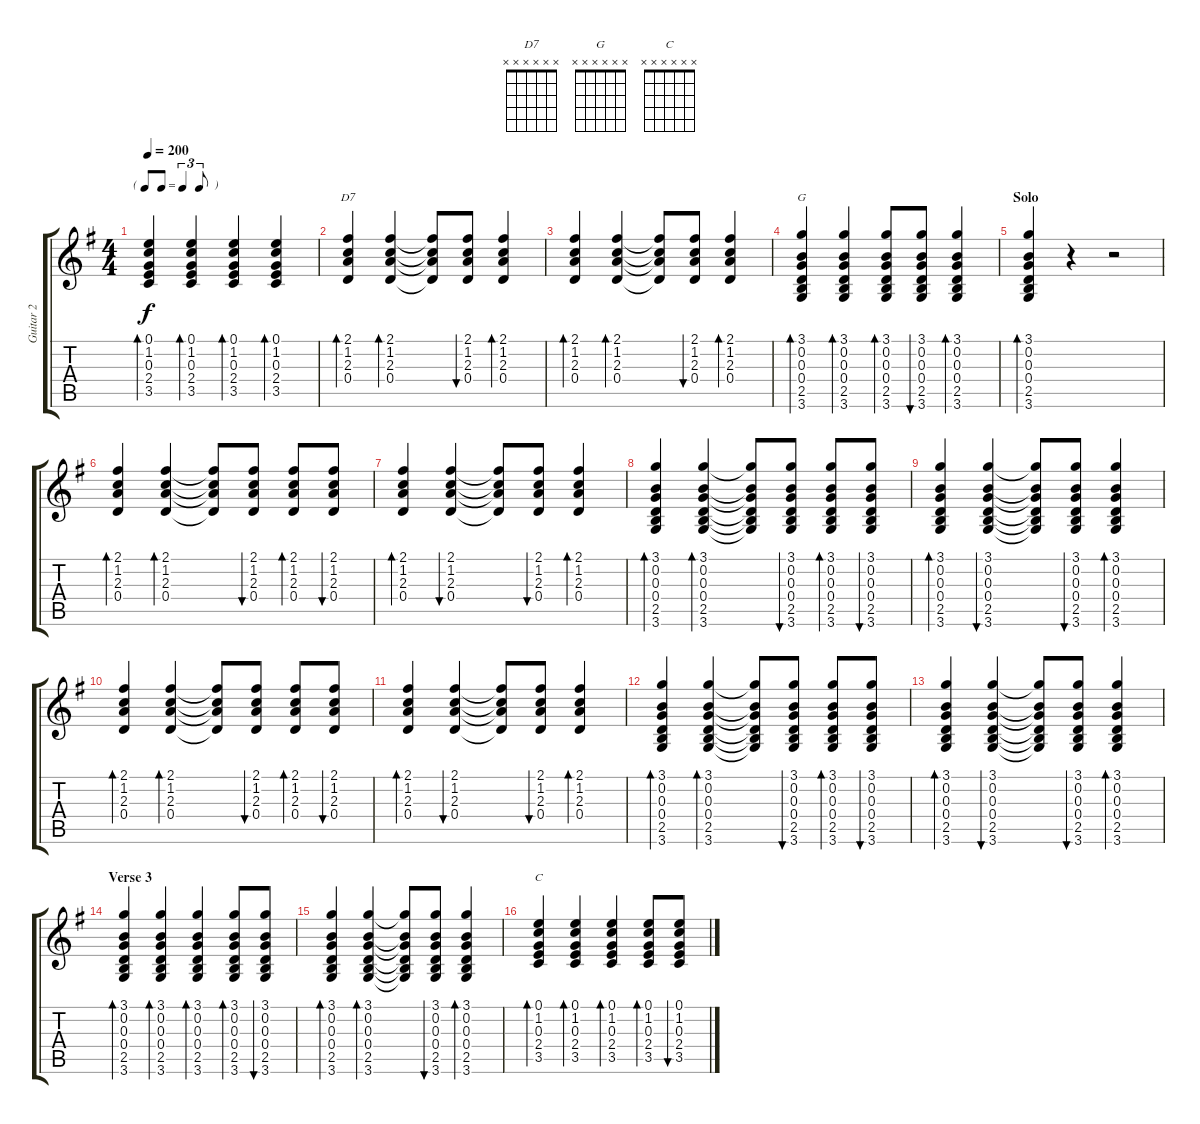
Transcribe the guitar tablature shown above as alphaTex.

\track ("Guitar 2" "Guitar 2") {instrument acousticguitarnylon}
\staff {score tabs}
\tuning (E4 B3 G3 D3 A2 E2) {hide}
\chord ("D7" x x x x x x)
\chord ("G" x x x x x x)
\chord ("C" x x x x x x)
\ts (4 4)
\tf triplet8th
\tempo 200
\clef g2
\ks g
(0.1 1.2 0.3 2.4 3.5).4{bd 60 dy f} (0.1 1.2 0.3 2.4 3.5).4{bd 60} (0.1 1.2 0.3 2.4 3.5).4{bd 60} (0.1 1.2 0.3 2.4 3.5).4{bd 60} |
(2.1 1.2 2.3 0.4).4{bd 60 ch "D7"} (2.1 1.2 2.3 0.4).4{bd 60} (2.1{t} 1.2{t} 2.3{t} 0.4{t}).8 (2.1 1.2 2.3 0.4).8{bu 60} (2.1 1.2 2.3 0.4).4{bd 60} |
(2.1 1.2 2.3 0.4).4{bd 60} (2.1 1.2 2.3 0.4).4{bd 60} (2.1{t} 1.2{t} 2.3{t} 0.4{t}).8 (2.1 1.2 2.3 0.4).8{bu 60} (2.1 1.2 2.3 0.4).4{bd 60} |
(3.1 0.2 0.3 0.4 2.5 3.6).4{bd 60 ch "G"} (3.1 0.2 0.3 0.4 2.5 3.6).4{bd 60} (3.1 0.2 0.3 0.4 2.5 3.6).8{bd 60} (3.1 0.2 0.3 0.4 2.5 3.6).8{bu 60} (3.1 0.2 0.3 0.4 2.5 3.6).4{bd 60} |
\section ("" "Solo")
(3.1 0.2 0.3 0.4 2.5 3.6).4{bd 60} r.4 r.2 |
(2.1 1.2 2.3 0.4).4{bd 60} (2.1 1.2 2.3 0.4).4{bd 60} (2.1{t} 1.2{t} 2.3{t} 0.4{t}).8 (2.1 1.2 2.3 0.4).8{bu 60} (2.1 1.2 2.3 0.4).8{bd 60} (2.1 1.2 2.3 0.4).8{bu 60} |
(2.1 1.2 2.3 0.4).4{bd 60} (2.1 1.2 2.3 0.4).4{bu 60} (2.1{t} 1.2{t} 2.3{t} 0.4{t}).8 (2.1 1.2 2.3 0.4).8{bu 60} (2.1 1.2 2.3 0.4).4{bd 60} |
(3.1 0.2 0.3 0.4 2.5 3.6).4{bd 60} (3.1 0.2 0.3 0.4 2.5 3.6).4{bd 60} (3.1{t} 0.2{t} 0.3{t} 0.4{t} 2.5{t} 3.6{t}).8 (3.1 0.2 0.3 0.4 2.5 3.6).8{bu 60} (3.1 0.2 0.3 0.4 2.5 3.6).8{bd 60} (3.1 0.2 0.3 0.4 2.5 3.6).8{bu 60} |
(3.1 0.2 0.3 0.4 2.5 3.6).4{bd 60} (3.1 0.2 0.3 0.4 2.5 3.6).4{bu 60} (3.1{t} 0.2{t} 0.3{t} 0.4{t} 2.5{t} 3.6{t}).8 (3.1 0.2 0.3 0.4 2.5 3.6).8{bu 60} (3.1 0.2 0.3 0.4 2.5 3.6).4{bd 60} |
(2.1 1.2 2.3 0.4).4{bd 60} (2.1 1.2 2.3 0.4).4{bd 60} (2.1{t} 1.2{t} 2.3{t} 0.4{t}).8 (2.1 1.2 2.3 0.4).8{bu 60} (2.1 1.2 2.3 0.4).8{bd 60} (2.1 1.2 2.3 0.4).8{bu 60} |
(2.1 1.2 2.3 0.4).4{bd 60} (2.1 1.2 2.3 0.4).4{bu 60} (2.1{t} 1.2{t} 2.3{t} 0.4{t}).8 (2.1 1.2 2.3 0.4).8{bu 60} (2.1 1.2 2.3 0.4).4{bd 60} |
(3.1 0.2 0.3 0.4 2.5 3.6).4{bd 60} (3.1 0.2 0.3 0.4 2.5 3.6).4{bd 60} (3.1{t} 0.2{t} 0.3{t} 0.4{t} 2.5{t} 3.6{t}).8 (3.1 0.2 0.3 0.4 2.5 3.6).8{bu 60} (3.1 0.2 0.3 0.4 2.5 3.6).8{bd 60} (3.1 0.2 0.3 0.4 2.5 3.6).8{bu 60} |
(3.1 0.2 0.3 0.4 2.5 3.6).4{bd 60} (3.1 0.2 0.3 0.4 2.5 3.6).4{bu 60} (3.1{t} 0.2{t} 0.3{t} 0.4{t} 2.5{t} 3.6{t}).8 (3.1 0.2 0.3 0.4 2.5 3.6).8{bu 60} (3.1 0.2 0.3 0.4 2.5 3.6).4{bd 60} |
\section ("" "Verse 3")
(3.1 0.2 0.3 0.4 2.5 3.6).4{bd 60} (3.1 0.2 0.3 0.4 2.5 3.6).4{bd 60} (3.1 0.2 0.3 0.4 2.5 3.6).4{bd 60} (3.1 0.2 0.3 0.4 2.5 3.6).8{bd 60} (3.1 0.2 0.3 0.4 2.5 3.6).8{bu 60} |
(3.1 0.2 0.3 0.4 2.5 3.6).4{bd 60} (3.1 0.2 0.3 0.4 2.5 3.6).4{bd 60} (3.1{t} 0.2{t} 0.3{t} 0.4{t} 2.5{t} 3.6{t}).8 (3.1 0.2 0.3 0.4 2.5 3.6).8{bu 60} (3.1 0.2 0.3 0.4 2.5 3.6).4{bd 60} |
(0.1 1.2 0.3 2.4 3.5).4{bd 60 ch "C"} (0.1 1.2 0.3 2.4 3.5).4{bd 60} (0.1 1.2 0.3 2.4 3.5).4{bd 60} (0.1 1.2 0.3 2.4 3.5).8{bd 60} (0.1 1.2 0.3 2.4 3.5).8{bu 60}
